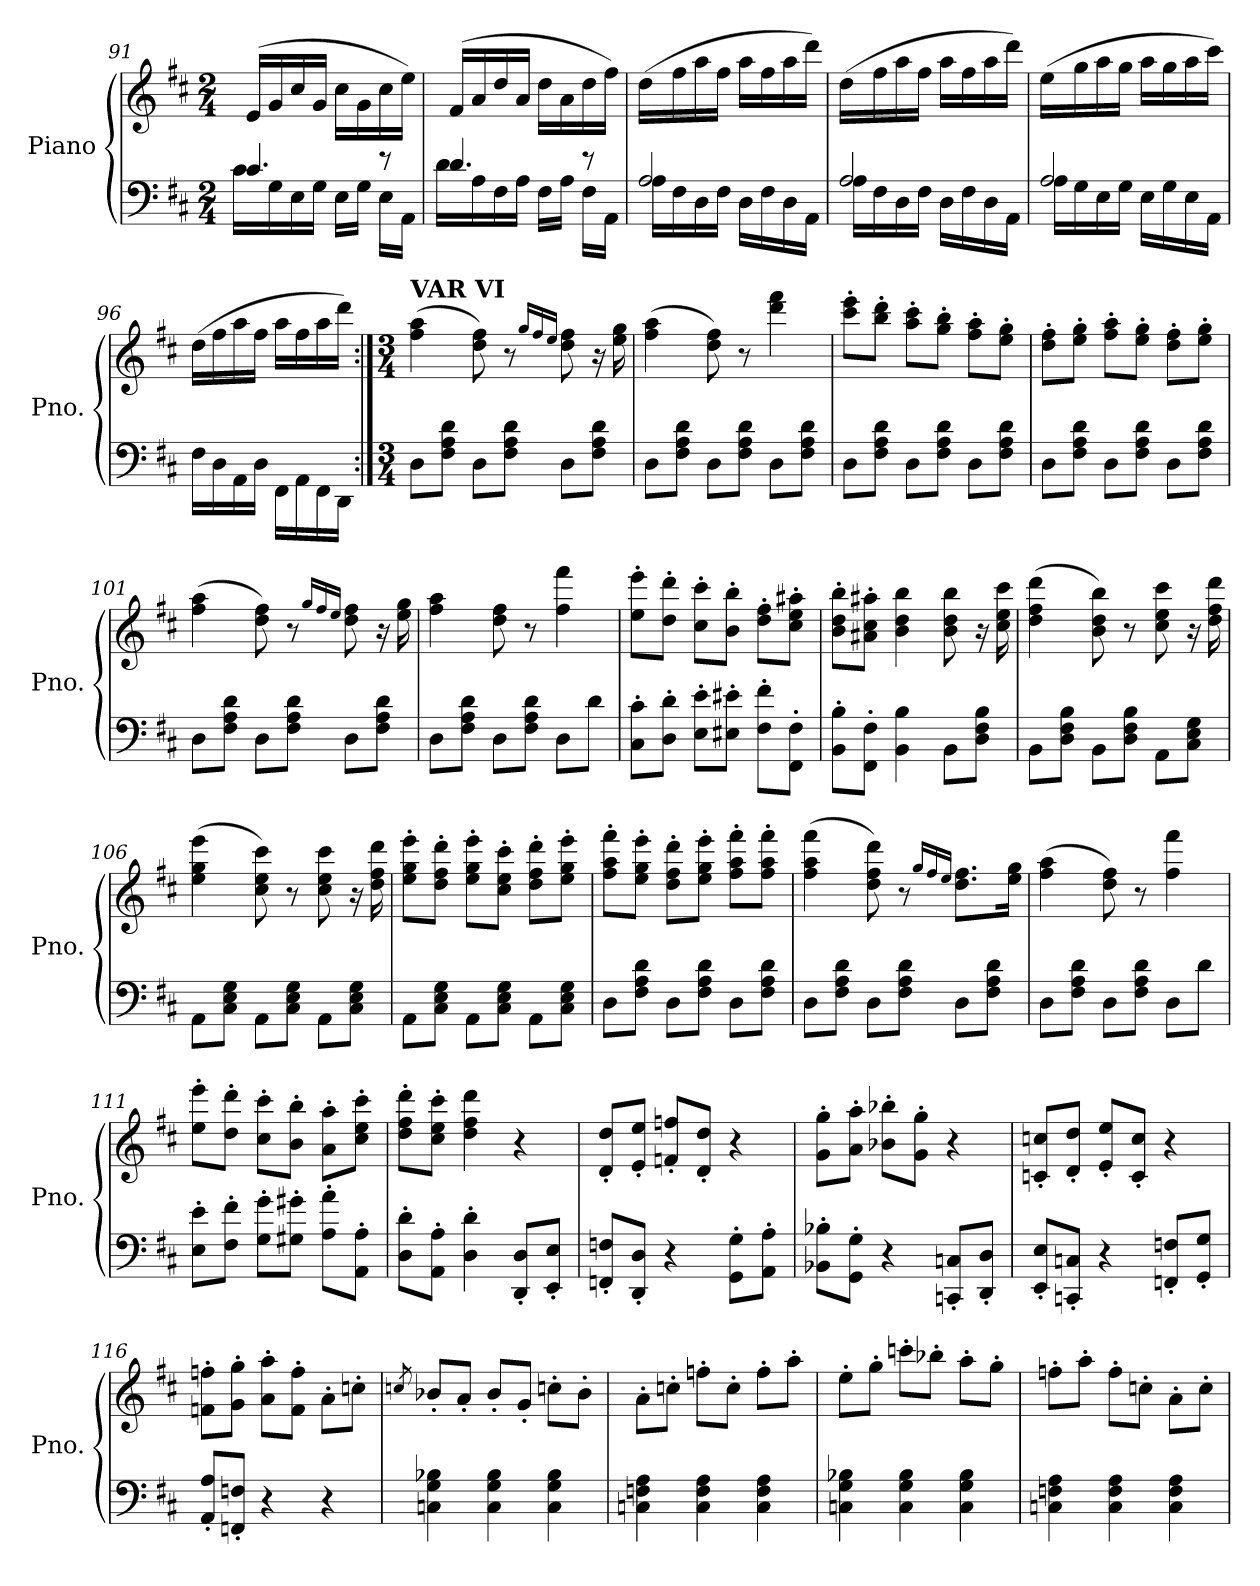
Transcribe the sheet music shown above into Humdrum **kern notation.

**kern	**kern
*part1	*part1
*staff2	*staff1
*I"Piano	*
*I'Pno.	*
*clefF4	*clefG2
*k[f#c#]	*k[f#c#]
*D:	*D:
*M2/4	*M2/4
=91	=91
*^	*
4.c#/	16c#\LL	(>16e/LL
.	16G\	16g/
.	16E\	16cc#/
.	16G\JJ	16g/JJ
.	16E\LL	16cc#\LL
.	16G\JJ	16g\
8r	16E\LL	16cc#\
.	16AA\JJ	16ee\JJ)
=92	=92	=92
4.d/	16d\LL	(>16f#/LL
.	16A\	16a/
.	16F#\	16dd/
.	16A\JJ	16a/JJ
.	16F#\LL	16dd\LL
.	16A\JJ	16a\
8r	16F#\LL	16dd\
.	16AA\JJ	16ff#\JJ)
!!LO:LB:g=z
=93	=93	=93
2A/	16A\LL	(>16dd\LL
.	16F#\	16ff#\
.	16D\	16aa\
.	16F#\JJ	16ff#\JJ
.	16D\LL	16aa\LL
.	16F#\	16ff#\
.	16D\	16aa\
.	16AA\JJ	16ddd\JJ)
=94	=94	=94
2A/	16A\LL	(>16dd\LL
.	16F#\	16ff#\
.	16D\	16aa\
.	16F#\JJ	16ff#\JJ
.	16D\LL	16aa\LL
.	16F#\	16ff#\
.	16D\	16aa\
.	16AA\JJ	16ddd\JJ)
=95	=95	=95
2A/	16A\LL	(>16ee\LL
.	16G\	16gg\
.	16E\	16aa\
.	16G\JJ	16gg\JJ
.	16E\LL	16aa\LL
.	16G\	16gg\
.	16E\	16aa\
.	16AA\JJ	16ccc#\JJ)
=96	=96	=96
2ryy	16F#\LL	(>16dd\LL
.	16D\	16ff#\
.	16AA\	16aa\
.	16D\JJ	16ff#\JJ
.	16FF#\LL	16aa\LL
.	16AA\	16ff#\
.	16FF#\	16aa\
.	16DD\JJ	16ddd\JJ)
*v	*v	*
!!LO:LB:g=z
=97:|!	=97:|!
*M3/4	*M3/4
*^	*
!	!	!LO:TX:a:B:t=VAR VI
*v	*v	*
8D\L	(>4ff#\ 4aa\
8F#\ 8A\ 8d\J	.
8D\L	8dd\ 8ff#\)
8F#\ 8A\ 8d\J	8r
.	16qgg/LL
.	16qff#/
.	16qee/JJ
8D\L	8dd\ 8ff#\
8F#\ 8A\ 8d\J	16r
.	16ee\ 16gg\
=98	=98
8D\L	(>4ff#\ 4aa\
8F#\ 8A\ 8d\J	.
8D\L	8dd\ 8ff#\)
8F#\ 8A\ 8d\J	8r
8D\L	4ddd\ 4fff#\
8F#\ 8A\ 8d\J	.
=99	=99
8D\L	8ccc#\' 8eee\'L
8F#\ 8A\ 8d\J	8bb\' 8ddd\'J
8D\L	8aa\' 8ccc#\'L
8F#\ 8A\ 8d\J	8gg\' 8bb\'J
8D\L	8ff#\' 8aa\'L
8F#\ 8A\ 8d\J	8ee\' 8gg\'J
=100	=100
8D\L	8dd\' 8ff#\'L
8F#\ 8A\ 8d\J	8ee\' 8gg\'J
8D\L	8ff#\' 8aa\'L
8F#\ 8A\ 8d\J	8ee\' 8gg\'J
8D\L	8dd\' 8ff#\'L
8F#\ 8A\ 8d\J	8ee\' 8gg\'J
=101	=101
8D\L	(>4ff#\ 4aa\
8F#\ 8A\ 8d\J	.
8D\L	8dd\ 8ff#\)
8F#\ 8A\ 8d\J	8r
.	16qgg/LL
.	16qff#/
.	16qee/JJ
8D\L	8dd\ 8ff#\
8F#\ 8A\ 8d\J	16r
.	16ee\ 16gg\
=102	=102
8D\L	4ff#\ 4aa\
8F#\ 8A\ 8d\J	.
8D\L	8dd\ 8ff#\
8F#\ 8A\ 8d\J	8r
8D\L	4ff#\ 4fff#\
8d\J	.
!!LO:LB:g=z
=103	=103
8C#\' 8c#\'L	8ee\' 8eee\'L
8D\' 8d\'J	8dd\' 8ddd\'J
8E\' 8e\'L	8cc#\' 8ccc#\'L
8E#X\' 8e#X\'J	8b\' 8bb\'J
8F#\' 8f#\'L	8dd\' 8ff#\'L
8FF#\' 8F#\'J	8cc#\' 8ee\' 8aa#X\'J
=104	=104
8BB\' 8B\'L	8b\' 8dd\' 8bb\'L
8FF#\' 8F#\'J	8a#X\' 8cc#\' 8aa#X\'J
4BB\ 4B\	4b\ 4dd\ 4bb\
8BB\L	8b\ 8dd\ 8bb\
8D\ 8F#\ 8B\J	16r
.	16cc#\ 16ee\ 16ccc#\
=105	=105
8BB\L	(>4dd\ 4ff#\ 4ddd\
8D\ 8F#\ 8B\J	.
8BB\L	8b\ 8dd\ 8bb\)
8D\ 8F#\ 8B\J	8r
8AA\L	8cc#\ 8ee\ 8ccc#\
8C#\ 8E\ 8G\J	16r
.	16dd\ 16ff#\ 16ddd\
=106	=106
8AA\L	(>4ee\ 4gg\ 4eee\
8C#\ 8E\ 8G\J	.
8AA\L	8cc#\ 8ee\ 8ccc#\)
8C#\ 8E\ 8G\J	8r
8AA\L	8cc#\ 8ee\ 8ccc#\
8C#\ 8E\ 8G\J	16r
.	16dd\ 16ff#\ 16ddd\
=107	=107
8AA\L	8ee\' 8gg\' 8eee\'L
8C#\ 8E\ 8G\J	8dd\' 8ff#\' 8ddd\'J
8AA\L	8ee\' 8gg\' 8eee\'L
8C#\ 8E\ 8G\J	8cc#\' 8ee\' 8ccc#\'J
8AA\L	8dd\' 8ff#\' 8ddd\'L
8C#\ 8E\ 8G\J	8ee\' 8gg\' 8eee\'J
!!LO:LB:g=z
=108	=108
8D\L	8ff#\' 8aa\' 8fff#\'L
8F#\ 8A\ 8d\J	8ee\' 8gg\' 8eee\'J
8D\L	8dd\' 8ff#\' 8ddd\'L
8F#\ 8A\ 8d\J	8ee\' 8gg\' 8eee\'J
8D\L	8ff#\' 8aa\' 8fff#\'L
8F#\ 8A\ 8d\J	8ff#\' 8aa\' 8fff#\'J
=109	=109
8D\L	(>4ff#\ 4aa\ 4fff#\
8F#\ 8A\ 8d\J	.
8D\L	8dd\ 8ff#\ 8ddd\)
8F#\ 8A\ 8d\J	8r
.	16qgg/LL
.	16qff#/
.	16qee/JJ
8D\L	8.dd\ 8.ff#\L
8F#\ 8A\ 8d\J	.
.	16ee\ 16gg\Jk
=110	=110
8D\L	(>4ff#\ 4aa\
8F#\ 8A\ 8d\J	.
8D\L	8dd\ 8ff#\)
8F#\ 8A\ 8d\J	8r
8D\L	4ff#\ 4fff#\
8d\J	.
=111	=111
8E\' 8e\'L	8ee\' 8eee\'L
8F#\' 8f#\'J	8dd\' 8ddd\'J
8G\' 8g\'L	8cc#\' 8ccc#\'L
8G#X\' 8g#X\'J	8b\' 8bb\'J
8A\' 8a\'L	8a\' 8aa\'L
8AA\' 8A\'J	8cc#\' 8ee\' 8ccc#\'J
=112	=112
8D\' 8d\'L	8dd\' 8ff#\' 8ddd\'L
8AA\' 8A\'J	8cc#\' 8ee\' 8ccc#\'J
4D\' 4d\'	4dd\ 4ff#\ 4ddd\
8DD/' 8D/'L	4r
8EE/' 8E/'J	.
=113	=113
8FFn/' 8Fn/'L	8d/' 8dd/'L
8DD/' 8D/'J	8e/' 8ee/'J
4r	8fn/' 8ffn/'L
.	8d/' 8dd/'J
8GG\' 8G\'L	4r
8AA\' 8A\'J	.
!!LO:PB:g=z
=114	=114
8BB-X\' 8B-X\'L	8g\' 8gg\'L
8GG\' 8G\'J	8a\' 8aa\'J
4r	8b-X\' 8bb-X\'L
.	8g\' 8gg\'J
8CCn/' 8Cn/'L	4r
8DD/' 8D/'J	.
=115	=115
8EE/' 8E/'L	8cn/' 8ccn/'L
8CCn/' 8Cn/'J	8d/' 8dd/'J
4r	8e/' 8ee/'L
.	8c/' 8cc/'J
8FFn/' 8Fn/'L	4r
8GG/' 8G/'J	.
=116	=116
8AA/' 8A/'L	8fn\' 8ffn\'L
8FFn/' 8Fn/'J	8g\' 8gg\'J
4r	8a\' 8aa\'L
.	8f\' 8ff\'J
4r	8a'\L
.	8ccn'\J
=117	=117
.	8qccn/
4Cn\ 4G\ 4B-X\	8b-X'/L
.	8a'/J
4C\ 4G\ 4B-\	8b-'/L
.	8g'/J
4C\ 4G\ 4B-\	8cc'\L
.	8b-'\J
=118	=118
4Cn\ 4Fn\ 4A\	8a'\L
.	8ccn'\J
4C\ 4F\ 4A\	8ffn'\L
.	8cc'\J
4C\ 4F\ 4A\	8ff'\L
.	8aa'\J
!!LO:LB:g=z
=119	=119
4Cn\ 4G\ 4B-X\	8ee'\L
.	8gg'\J
4C\ 4G\ 4B-\	8cccn'\L
.	8bb-X'\J
4C\ 4G\ 4B-\	8aa'\L
.	8gg'\J
=120	=120
4Cn\ 4Fn\ 4A\	8ffn'\L
.	8aa'\J
4C\ 4F\ 4A\	8ff'\L
.	8ccn'\J
4C\ 4F\ 4A\	8a'\L
.	8cc'\J
=	=
*-	*-
